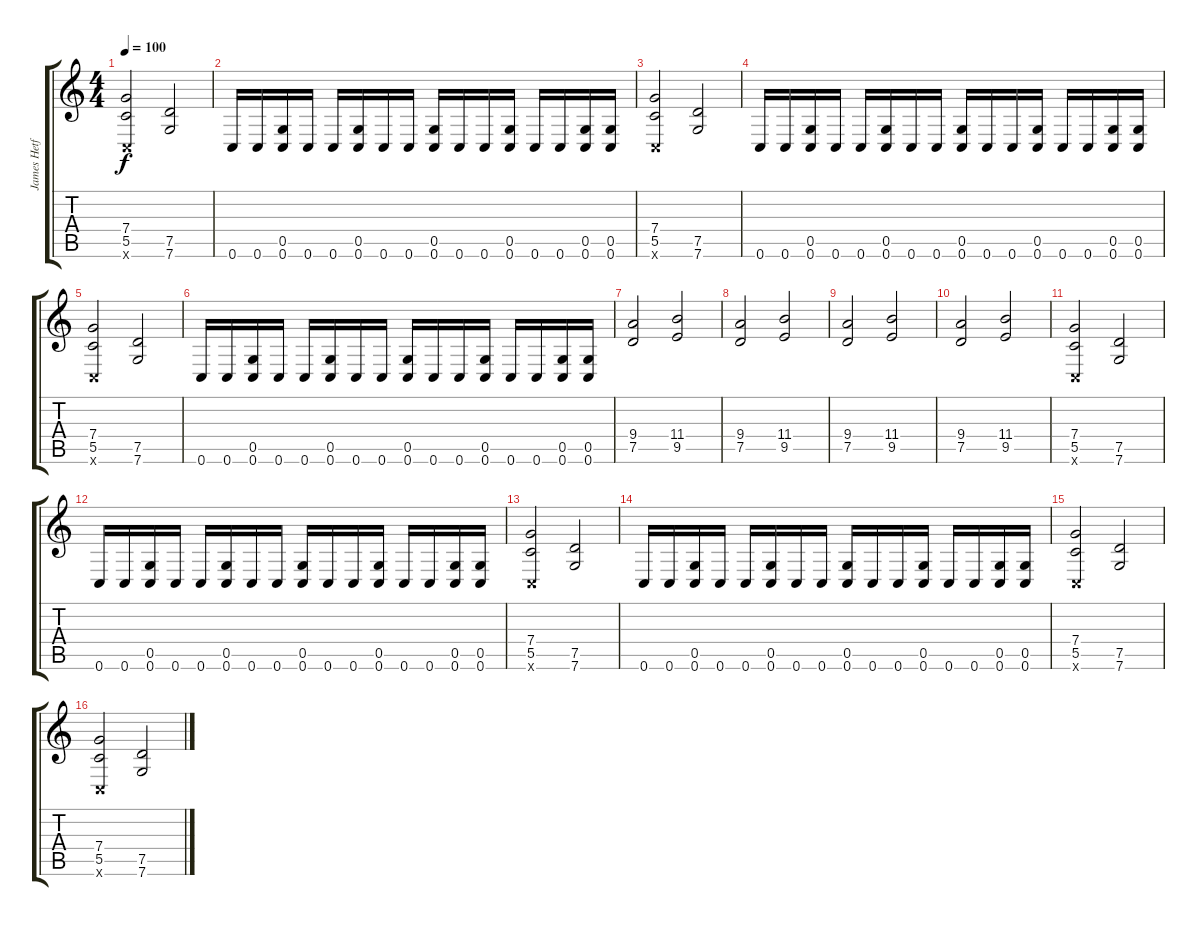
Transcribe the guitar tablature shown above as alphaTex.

\track ("James Hetfield Distortion" "James Hetf") {instrument distortionguitar}
\staff {score tabs}
\tuning (D4 A3 F3 C3 G2 C2) {hide}
\ts (4 4)
\tempo 100
\clef g2
\ks c
(7.4 5.5 0.6{x}).2{dy f} (7.5 7.6).2 |
0.6.16 0.6.16 (0.5 0.6).16 0.6.16 0.6.16 (0.5 0.6).16 0.6.16 0.6.16 (0.5 0.6).16 0.6.16 0.6.16 (0.5 0.6).16 0.6.16 0.6.16 (0.5 0.6).16 (0.5 0.6).16 |
(7.4 5.5 0.6{x}).2 (7.5 7.6).2 |
0.6.16 0.6.16 (0.5 0.6).16 0.6.16 0.6.16 (0.5 0.6).16 0.6.16 0.6.16 (0.5 0.6).16 0.6.16 0.6.16 (0.5 0.6).16 0.6.16 0.6.16 (0.5 0.6).16 (0.5 0.6).16 |
(7.4 5.5 0.6{x}).2 (7.5 7.6).2 |
0.6.16 0.6.16 (0.5 0.6).16 0.6.16 0.6.16 (0.5 0.6).16 0.6.16 0.6.16 (0.5 0.6).16 0.6.16 0.6.16 (0.5 0.6).16 0.6.16 0.6.16 (0.5 0.6).16 (0.5 0.6).16 |
(9.4 7.5).2 (11.4 9.5).2 |
(9.4 7.5).2 (11.4 9.5).2 |
(9.4 7.5).2 (11.4 9.5).2 |
(9.4 7.5).2 (11.4 9.5).2 |
(7.4 5.5 0.6{x}).2 (7.5 7.6).2 |
0.6.16 0.6.16 (0.5 0.6).16 0.6.16 0.6.16 (0.5 0.6).16 0.6.16 0.6.16 (0.5 0.6).16 0.6.16 0.6.16 (0.5 0.6).16 0.6.16 0.6.16 (0.5 0.6).16 (0.5 0.6).16 |
(7.4 5.5 0.6{x}).2 (7.5 7.6).2 |
0.6.16 0.6.16 (0.5 0.6).16 0.6.16 0.6.16 (0.5 0.6).16 0.6.16 0.6.16 (0.5 0.6).16 0.6.16 0.6.16 (0.5 0.6).16 0.6.16 0.6.16 (0.5 0.6).16 (0.5 0.6).16 |
(7.4 5.5 0.6{x}).2 (7.5 7.6).2 |
(7.4 5.5 0.6{x}).2 (7.5 7.6).2
